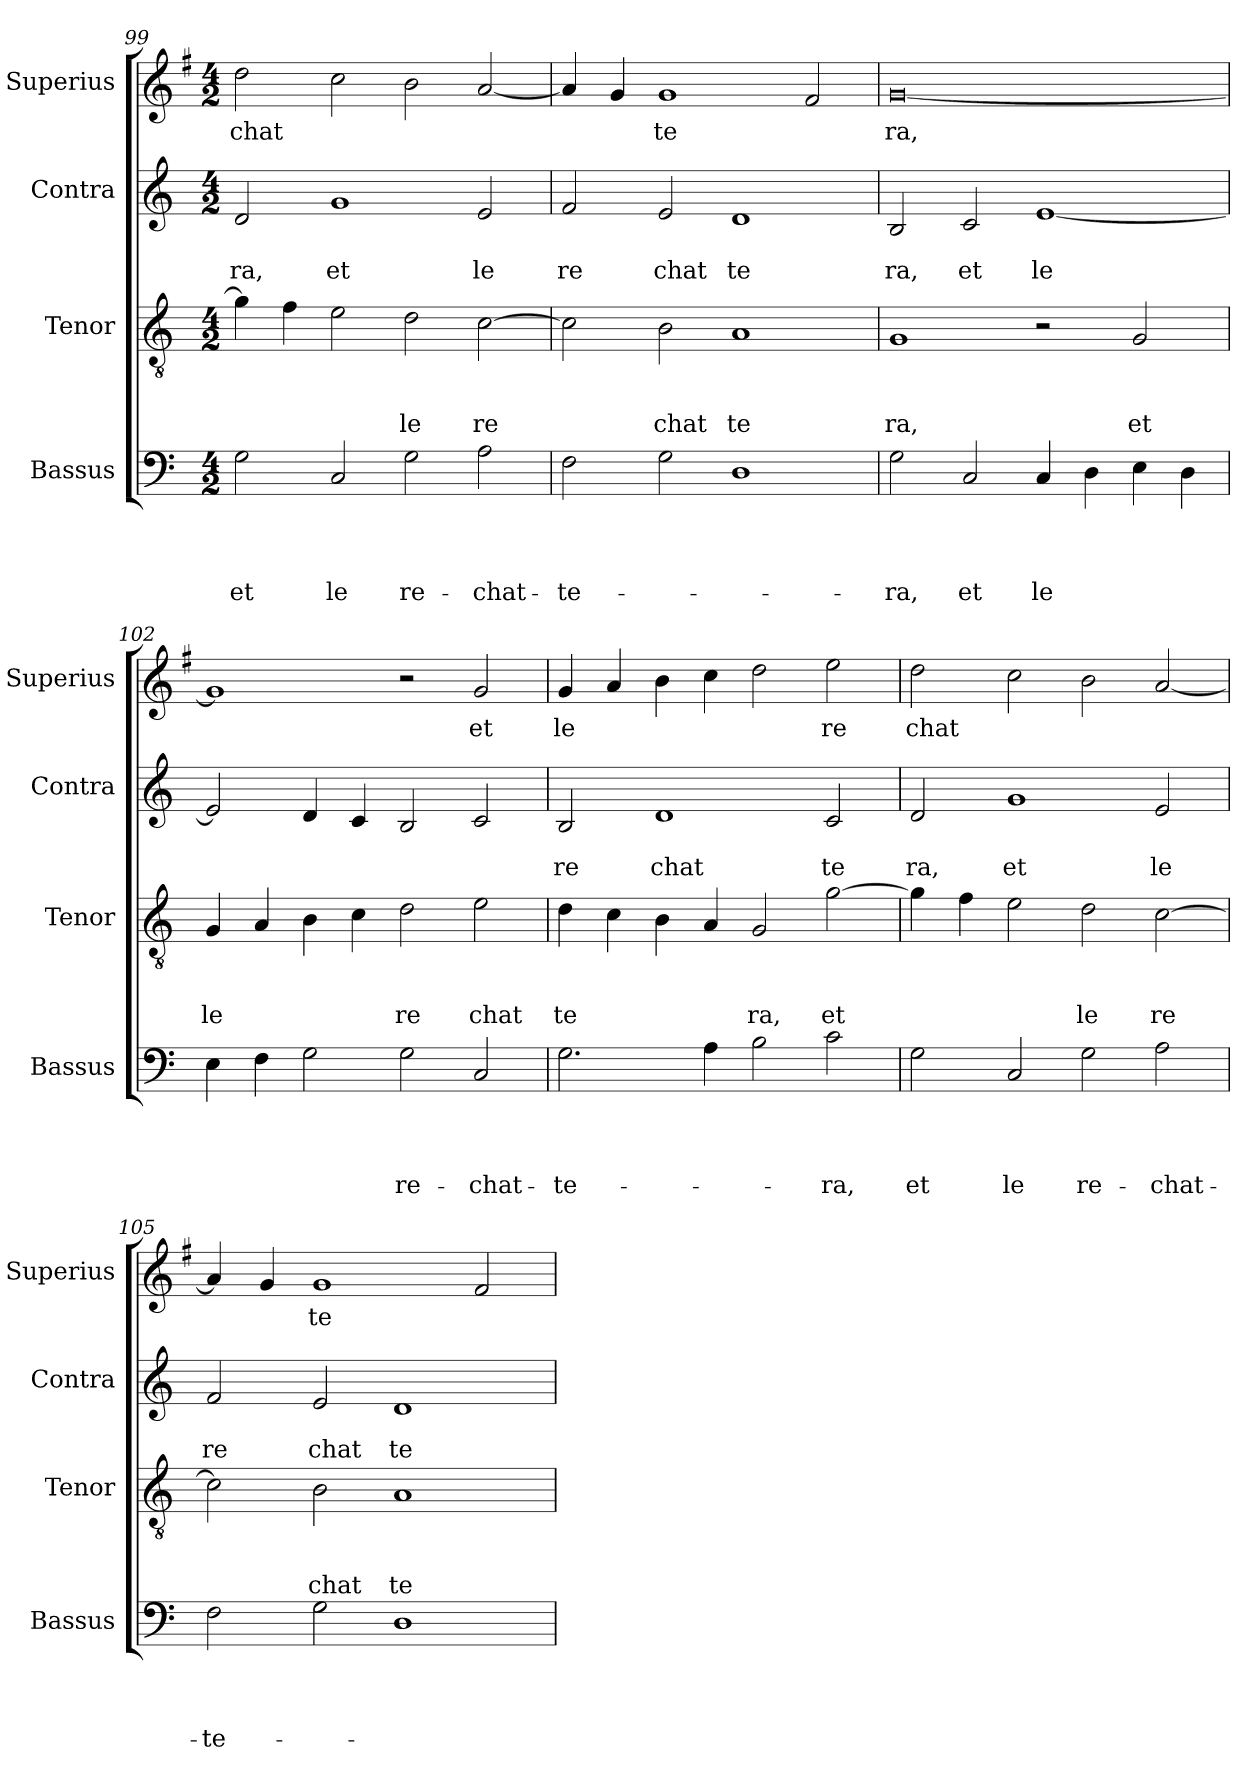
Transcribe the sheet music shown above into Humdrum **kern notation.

**kern	**text	**text	**text	**text	**kern	**text	**text	**text	**kern	**text	**text	**kern	**text
*part4	*part4	*part4	*part4	*part4	*part3	*part3	*part3	*part3	*part2	*part2	*part2	*part1	*part1
*staff4	*staff4	*staff4	*staff4	*staff4	*staff3	*staff3	*staff3	*staff3	*staff2	*staff2	*staff2	*staff1	*staff1
*I"Bassus	*	*	*	*	*I"Tenor	*	*	*	*I"Contra	*	*	*I"Superius	*
*I'Bassus	*	*	*	*	*I'Tenor	*	*	*	*I'Contra	*	*	*I'Superius	*
!!LO:LB:g=z
*clefF4	*	*	*	*	*clefGv2	*	*	*	*clefG2	*	*	*clefG2	*
*	*	*	*	*	*	*	*	*	*	*	*	*ITrd-3c-5	*
*k[]	*	*	*	*	*k[]	*	*	*	*k[]	*	*	*k[]	*
*C:	*	*	*	*	*C:	*	*	*	*C:	*	*	*C:	*
*M4/2	*	*	*	*	*M4/2	*	*	*	*M4/2	*	*	*M4/2	*
=99	=99	=99	=99	=99	=99	=99	=99	=99	=99	=99	=99	=99	=99
!	!	!	!	!LO:LY:b	!	!	!	!	!	!	!LO:LY:b	!	!LO:LY:b
2G\	.	.	.	et	4g\]	.	.	.	2d/	.	ra,	2gg\	-chat
.	.	.	.	.	4f\	.	.	.	.	.	.	.	.
!	!	!	!	!LO:LY:b	!	!	!	!	!	!	!LO:LY:b	!	!
2C/	.	.	.	le	2e\	.	.	.	1g	.	et	2ff\	.
!	!	!	!	!LO:LY:b	!	!	!	!LO:LY:b	!	!	!	!	!
2G\	.	.	.	re-	2d\	.	.	le	.	.	.	2ee\	.
!	!	!	!	!LO:LY:b	!	!	!	!LO:LY:b	!	!	!LO:LY:b	!	!
2A\	.	.	.	-chat-	[>2c\	.	.	re	2e/	.	le	[<2dd/	.
=100	=100	=100	=100	=100	=100	=100	=100	=100	=100	=100	=100	=100	=100
!	!	!	!	!LO:LY:b	!	!	!	!	!	!	!LO:LY:b	!	!
2F\	.	.	.	-te-	2c\]	.	.	.	2f/	.	re	4dd/]	.
.	.	.	.	.	.	.	.	.	.	.	.	4cc/	.
!	!	!	!	!	!	!	!	!LO:LY:b	!	!	!LO:LY:b	!	!LO:LY:b
2G\	.	.	.	.	2B\	.	.	chat	2e/	.	chat	1cc	te
!	!	!	!	!	!	!	!	!LO:LY:b	!	!	!LO:LY:b	!	!
1D	.	.	.	.	1A	.	.	te	1d	.	te	.	.
.	.	.	.	.	.	.	.	.	.	.	.	2b/	.
=101	=101	=101	=101	=101	=101	=101	=101	=101	=101	=101	=101	=101	=101
!	!	!	!	!LO:LY:b	!	!	!	!LO:LY:b	!	!	!LO:LY:b	!	!LO:LY:b
2G\	.	.	.	-ra,	1G	.	.	ra,	2B/	.	ra,	[<0cc	ra,
!	!	!	!	!LO:LY:b	!	!	!	!	!	!	!LO:LY:b	!	!
2C/	.	.	.	et	.	.	.	.	2c/	.	et	.	.
!	!	!	!	!LO:LY:b	!	!	!	!	!	!	!LO:LY:b	!	!
4C/	.	.	.	le	2r	.	.	.	[<1e	.	le	.	.
4D\	.	.	.	.	.	.	.	.	.	.	.	.	.
!	!	!	!	!	!	!	!	!LO:LY:b	!	!	!	!	!
4E\	.	.	.	.	2G/	.	.	et	.	.	.	.	.
4D\	.	.	.	.	.	.	.	.	.	.	.	.	.
=102	=102	=102	=102	=102	=102	=102	=102	=102	=102	=102	=102	=102	=102
!	!	!	!	!	!	!	!	!LO:LY:b	!	!	!	!	!
4E\	.	.	.	.	4G/	.	.	le	2e/]	.	.	1cc]	.
4F\	.	.	.	.	4A/	.	.	.	.	.	.	.	.
2G\	.	.	.	.	4B\	.	.	.	4d/	.	.	.	.
.	.	.	.	.	4c\	.	.	.	4c/	.	.	.	.
!	!	!	!	!LO:LY:b	!	!	!	!LO:LY:b	!	!	!	!	!
2G\	.	.	.	re-	2d\	.	.	re	2B/	.	.	2r	.
!	!	!	!	!LO:LY:b	!	!	!	!LO:LY:b	!	!	!	!	!LO:LY:b
2C/	.	.	.	-chat-	2e\	.	.	chat	2c/	.	.	2cc/	et
=103	=103	=103	=103	=103	=103	=103	=103	=103	=103	=103	=103	=103	=103
!	!	!	!	!LO:LY:b	!	!	!	!LO:LY:b	!	!	!LO:LY:b	!	!LO:LY:b
2.G\	.	.	.	-te-	4d\	.	.	te	2B/	.	re	4cc/	le
.	.	.	.	.	4c\	.	.	.	.	.	.	4dd/	.
!	!	!	!	!	!	!	!	!	!	!	!LO:LY:b	!	!
.	.	.	.	.	4B\	.	.	.	1d	.	chat	4ee\	.
4A\	.	.	.	.	4A/	.	.	.	.	.	.	4ff\	.
!	!	!	!	!	!	!	!	!LO:LY:b	!	!	!	!	!
2B\	.	.	.	.	2G/	.	.	ra,	.	.	.	2gg\	.
!	!	!	!	!LO:LY:b	!	!	!	!LO:LY:b	!	!	!LO:LY:b	!	!LO:LY:b
2c\	.	.	.	-ra,	[>2g\	.	.	et	2c/	.	te	2aa\	re
=104	=104	=104	=104	=104	=104	=104	=104	=104	=104	=104	=104	=104	=104
!	!	!	!	!LO:LY:b	!	!	!	!	!	!	!LO:LY:b	!	!LO:LY:b
2G\	.	.	.	et	4g\]	.	.	.	2d/	.	ra,	2gg\	chat
.	.	.	.	.	4f\	.	.	.	.	.	.	.	.
!	!	!	!	!LO:LY:b	!	!	!	!	!	!	!LO:LY:b	!	!
2C/	.	.	.	le	2e\	.	.	.	1g	.	et	2ff\	.
!	!	!	!	!LO:LY:b	!	!	!	!LO:LY:b	!	!	!	!	!
2G\	.	.	.	re-	2d\	.	.	le	.	.	.	2ee\	.
!	!	!	!	!LO:LY:b	!	!	!	!LO:LY:b	!	!	!LO:LY:b	!	!
2A\	.	.	.	-chat-	[>2c\	.	.	re	2e/	.	le	[<2dd/	.
=105	=105	=105	=105	=105	=105	=105	=105	=105	=105	=105	=105	=105	=105
!	!	!	!	!LO:LY:b	!	!	!	!	!	!	!LO:LY:b	!	!
2F\	.	.	.	-te-	2c\]	.	.	.	2f/	.	re	4dd/]	.
.	.	.	.	.	.	.	.	.	.	.	.	4cc/	.
!	!	!	!	!	!	!	!	!LO:LY:b	!	!	!LO:LY:b	!	!LO:LY:b
2G\	.	.	.	.	2B\	.	.	chat	2e/	.	chat	1cc	te
!	!	!	!	!	!	!	!	!LO:LY:b	!	!	!LO:LY:b	!	!
1D	.	.	.	.	1A	.	.	te	1d	.	te	.	.
.	.	.	.	.	.	.	.	.	.	.	.	2b/	.
=	=	=	=	=	=	=	=	=	=	=	=	=	=
*-	*-	*-	*-	*-	*-	*-	*-	*-	*-	*-	*-	*-	*-
